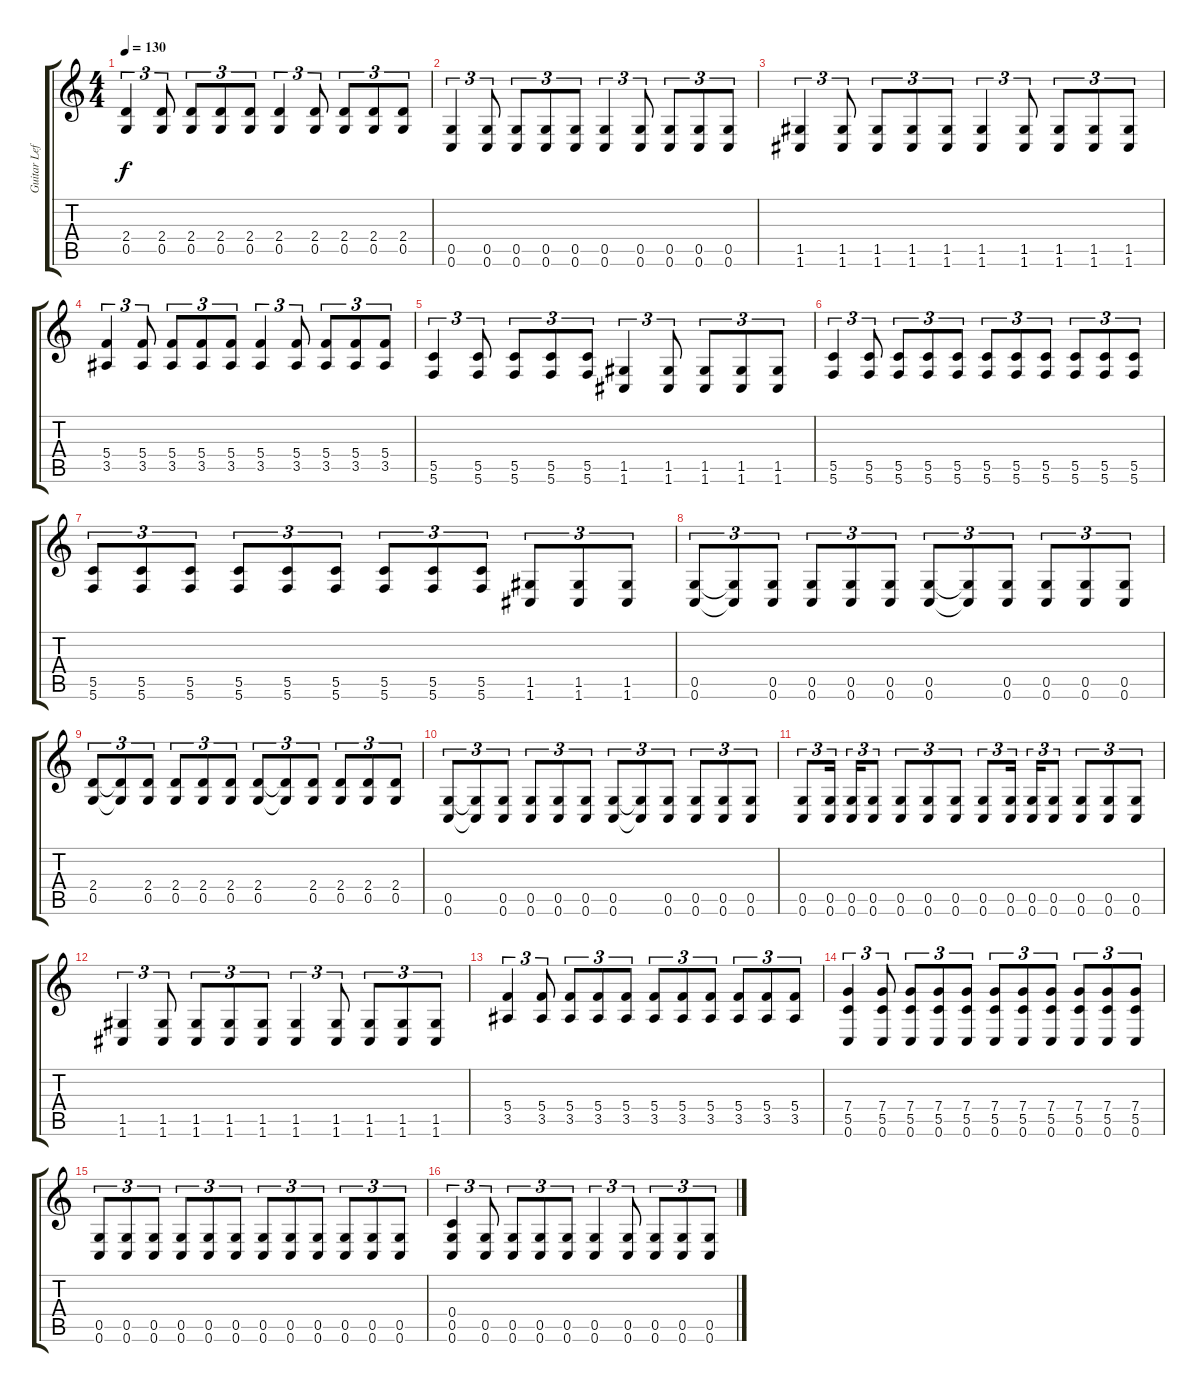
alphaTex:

\track ("Guitar Left - Jari Mäenpää " "Guitar Lef") {instrument distortionguitar}
\staff {score tabs}
\tuning (D4 A3 F3 C3 G2 C2) {hide}
\ts (4 4)
\tempo 130
\clef g2
\ks c
(2.4 0.5).4{tu (3 2) dy f} (2.4 0.5).8{tu (3 2)} (2.4 0.5).8{tu (3 2)} (2.4 0.5).8{tu (3 2)} (2.4 0.5).8{tu (3 2)} (2.4 0.5).4{tu (3 2)} (2.4 0.5).8{tu (3 2)} (2.4 0.5).8{tu (3 2)} (2.4 0.5).8{tu (3 2)} (2.4 0.5).8{tu (3 2)} |
(0.5 0.6).4{tu (3 2)} (0.5 0.6).8{tu (3 2)} (0.5 0.6).8{tu (3 2)} (0.5 0.6).8{tu (3 2)} (0.5 0.6).8{tu (3 2)} (0.5 0.6).4{tu (3 2)} (0.5 0.6).8{tu (3 2)} (0.5 0.6).8{tu (3 2)} (0.5 0.6).8{tu (3 2)} (0.5 0.6).8{tu (3 2)} |
(1.5 1.6).4{tu (3 2)} (1.5 1.6).8{tu (3 2)} (1.5 1.6).8{tu (3 2)} (1.5 1.6).8{tu (3 2)} (1.5 1.6).8{tu (3 2)} (1.5 1.6).4{tu (3 2)} (1.5 1.6).8{tu (3 2)} (1.5 1.6).8{tu (3 2)} (1.5 1.6).8{tu (3 2)} (1.5 1.6).8{tu (3 2)} |
(5.4 3.5).4{tu (3 2)} (5.4 3.5).8{tu (3 2)} (5.4 3.5).8{tu (3 2)} (5.4 3.5).8{tu (3 2)} (5.4 3.5).8{tu (3 2)} (5.4 3.5).4{tu (3 2)} (5.4 3.5).8{tu (3 2)} (5.4 3.5).8{tu (3 2)} (5.4 3.5).8{tu (3 2)} (5.4 3.5).8{tu (3 2)} |
(5.5 5.6).4{tu (3 2)} (5.5 5.6).8{tu (3 2)} (5.5 5.6).8{tu (3 2)} (5.5 5.6).8{tu (3 2)} (5.5 5.6).8{tu (3 2)} (1.5 1.6).4{tu (3 2)} (1.5 1.6).8{tu (3 2)} (1.5 1.6).8{tu (3 2)} (1.5 1.6).8{tu (3 2)} (1.5 1.6).8{tu (3 2)} |
(5.5 5.6).4{tu (3 2)} (5.5 5.6).8{tu (3 2)} (5.5 5.6).8{tu (3 2)} (5.5 5.6).8{tu (3 2)} (5.5 5.6).8{tu (3 2)} (5.5 5.6).8{tu (3 2)} (5.5 5.6).8{tu (3 2)} (5.5 5.6).8{tu (3 2)} (5.5 5.6).8{tu (3 2)} (5.5 5.6).8{tu (3 2)} (5.5 5.6).8{tu (3 2)} |
(5.5 5.6).8{tu (3 2)} (5.5 5.6).8{tu (3 2)} (5.5 5.6).8{tu (3 2)} (5.5 5.6).8{tu (3 2)} (5.5 5.6).8{tu (3 2)} (5.5 5.6).8{tu (3 2)} (5.5 5.6).8{tu (3 2)} (5.5 5.6).8{tu (3 2)} (5.5 5.6).8{tu (3 2)} (1.5 1.6).8{tu (3 2)} (1.5 1.6).8{tu (3 2)} (1.5 1.6).8{tu (3 2)} |
(0.5 0.6).8{tu (3 2)} (0.5{t} 0.6{t}).8{tu (3 2)} (0.5 0.6).8{tu (3 2)} (0.5 0.6).8{tu (3 2)} (0.5 0.6).8{tu (3 2)} (0.5 0.6).8{tu (3 2)} (0.5 0.6).8{tu (3 2)} (0.5{t} 0.6{t}).8{tu (3 2)} (0.5 0.6).8{tu (3 2)} (0.5 0.6).8{tu (3 2)} (0.5 0.6).8{tu (3 2)} (0.5 0.6).8{tu (3 2)} |
(2.4 0.5).8{tu (3 2)} (2.4{t} 0.5{t}).8{tu (3 2)} (2.4 0.5).8{tu (3 2)} (2.4 0.5).8{tu (3 2)} (2.4 0.5).8{tu (3 2)} (2.4 0.5).8{tu (3 2)} (2.4 0.5).8{tu (3 2)} (2.4{t} 0.5{t}).8{tu (3 2)} (2.4 0.5).8{tu (3 2)} (2.4 0.5).8{tu (3 2)} (2.4 0.5).8{tu (3 2)} (2.4 0.5).8{tu (3 2)} |
(0.5 0.6).8{tu (3 2)} (0.5{t} 0.6{t}).8{tu (3 2)} (0.5 0.6).8{tu (3 2)} (0.5 0.6).8{tu (3 2)} (0.5 0.6).8{tu (3 2)} (0.5 0.6).8{tu (3 2)} (0.5 0.6).8{tu (3 2)} (0.5{t} 0.6{t}).8{tu (3 2)} (0.5 0.6).8{tu (3 2)} (0.5 0.6).8{tu (3 2)} (0.5 0.6).8{tu (3 2)} (0.5 0.6).8{tu (3 2)} |
(0.5 0.6).8{tu (3 2)} (0.5 0.6).16{tu (3 2) beam splitsecondary} (0.5 0.6).16{tu (3 2)} (0.5 0.6).8{tu (3 2)} (0.5 0.6).8{tu (3 2)} (0.5 0.6).8{tu (3 2)} (0.5 0.6).8{tu (3 2)} (0.5 0.6).8{tu (3 2)} (0.5 0.6).16{tu (3 2) beam splitsecondary} (0.5 0.6).16{tu (3 2)} (0.5 0.6).8{tu (3 2)} (0.5 0.6).8{tu (3 2)} (0.5 0.6).8{tu (3 2)} (0.5 0.6).8{tu (3 2)} |
(1.5 1.6).4{tu (3 2)} (1.5 1.6).8{tu (3 2)} (1.5 1.6).8{tu (3 2)} (1.5 1.6).8{tu (3 2)} (1.5 1.6).8{tu (3 2)} (1.5 1.6).4{tu (3 2)} (1.5 1.6).8{tu (3 2)} (1.5 1.6).8{tu (3 2)} (1.5 1.6).8{tu (3 2)} (1.5 1.6).8{tu (3 2)} |
(5.4 3.5).4{tu (3 2)} (5.4 3.5).8{tu (3 2)} (5.4 3.5).8{tu (3 2)} (5.4 3.5).8{tu (3 2)} (5.4 3.5).8{tu (3 2)} (5.4 3.5).8{tu (3 2)} (5.4 3.5).8{tu (3 2)} (5.4 3.5).8{tu (3 2)} (5.4 3.5).8{tu (3 2)} (5.4 3.5).8{tu (3 2)} (5.4 3.5).8{tu (3 2)} |
(7.4 5.5 0.6).4{tu (3 2)} (7.4 5.5 0.6).8{tu (3 2)} (7.4 5.5 0.6).8{tu (3 2)} (7.4 5.5 0.6).8{tu (3 2)} (7.4 5.5 0.6).8{tu (3 2)} (7.4 5.5 0.6).8{tu (3 2)} (7.4 5.5 0.6).8{tu (3 2)} (7.4 5.5 0.6).8{tu (3 2)} (7.4 5.5 0.6).8{tu (3 2)} (7.4 5.5 0.6).8{tu (3 2)} (7.4 5.5 0.6).8{tu (3 2)} |
(0.5 0.6).8{tu (3 2)} (0.5 0.6).8{tu (3 2)} (0.5 0.6).8{tu (3 2)} (0.5 0.6).8{tu (3 2)} (0.5 0.6).8{tu (3 2)} (0.5 0.6).8{tu (3 2)} (0.5 0.6).8{tu (3 2)} (0.5 0.6).8{tu (3 2)} (0.5 0.6).8{tu (3 2)} (0.5 0.6).8{tu (3 2)} (0.5 0.6).8{tu (3 2)} (0.5 0.6).8{tu (3 2)} |
(0.4 0.5 0.6).4{tu (3 2)} (0.5 0.6).8{tu (3 2)} (0.5 0.6).8{tu (3 2)} (0.5 0.6).8{tu (3 2)} (0.5 0.6).8{tu (3 2)} (0.5 0.6).4{tu (3 2)} (0.5 0.6).8{tu (3 2)} (0.5 0.6).8{tu (3 2)} (0.5 0.6).8{tu (3 2)} (0.5 0.6).8{tu (3 2)}
